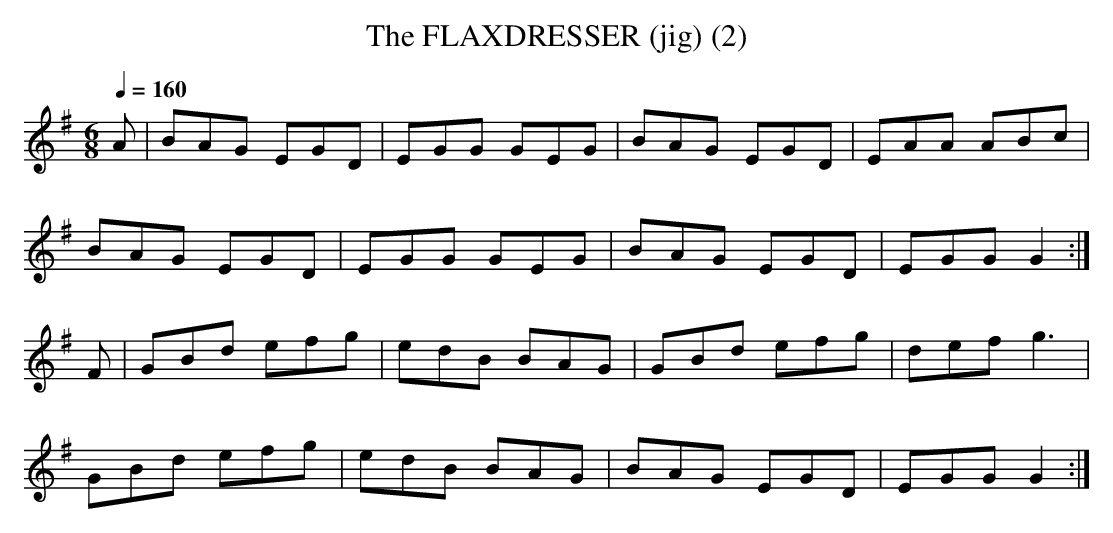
X:1
T:FLAXDRESSER (jig) (2), The
Q:1/4=160
L:1/8
M:6/8
K:G
A|BAG EGD|EGG GEG|BAG EGD|EAA ABc|
BAG EGD|EGG GEG|BAG EGD|EGG G2:|
F|GBd efg|edB BAG|GBd efg|def g3|
GBd efg|edB BAG|BAG EGD|EGG G2:|
